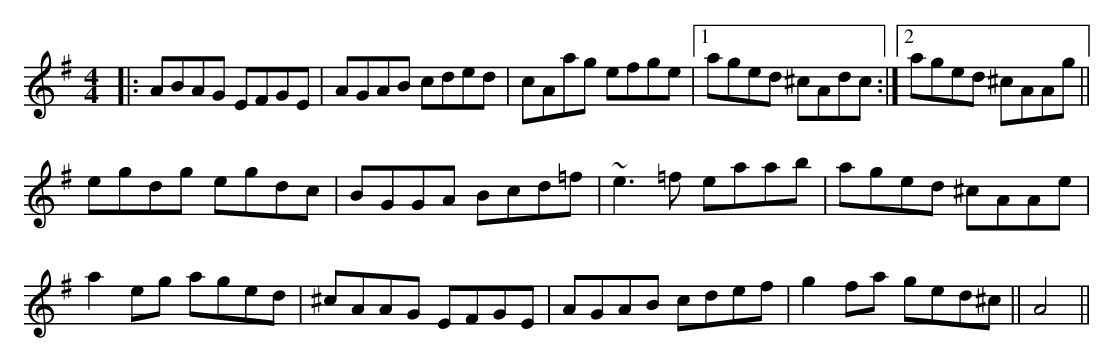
X:1
M:4/4
K:Ador
|:ABAG EFGE|AGAB cded|cAag efge|1 aged ^cAdc:|2 aged ^cAAg||
egdg egdc|BGGA Bcd=f|~e3=f eaab|aged ^cAAe|
a2eg aged|^cAAG EFGE|AGAB cdef|g2fa ged^c||A4||
